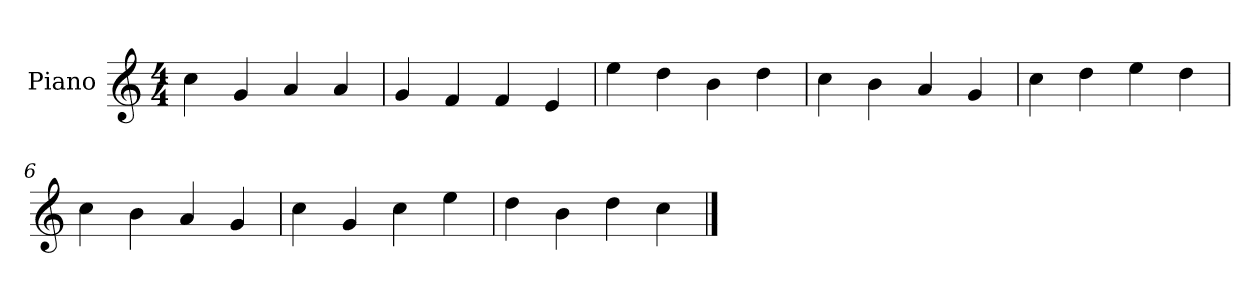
**kern
*part1
*staff1
*I"Piano
*I'P-no
*clefG2
*k[]
*M4/4
*MM90
=1
4cc\
4g/
4a/
4a/
=2
4g/
4f/
4f/
4e/
=3
4ee\
4dd\
4b\
4dd\
=4
4cc\
4b\
4a/
4g/
=5
4cc\
4dd\
4ee\
4dd\
=6
4cc\
4b\
4a/
4g/
=7
4cc\
4g/
4cc\
4ee\
=8
4dd\
4b\
4dd\
4cc\
==
*-
